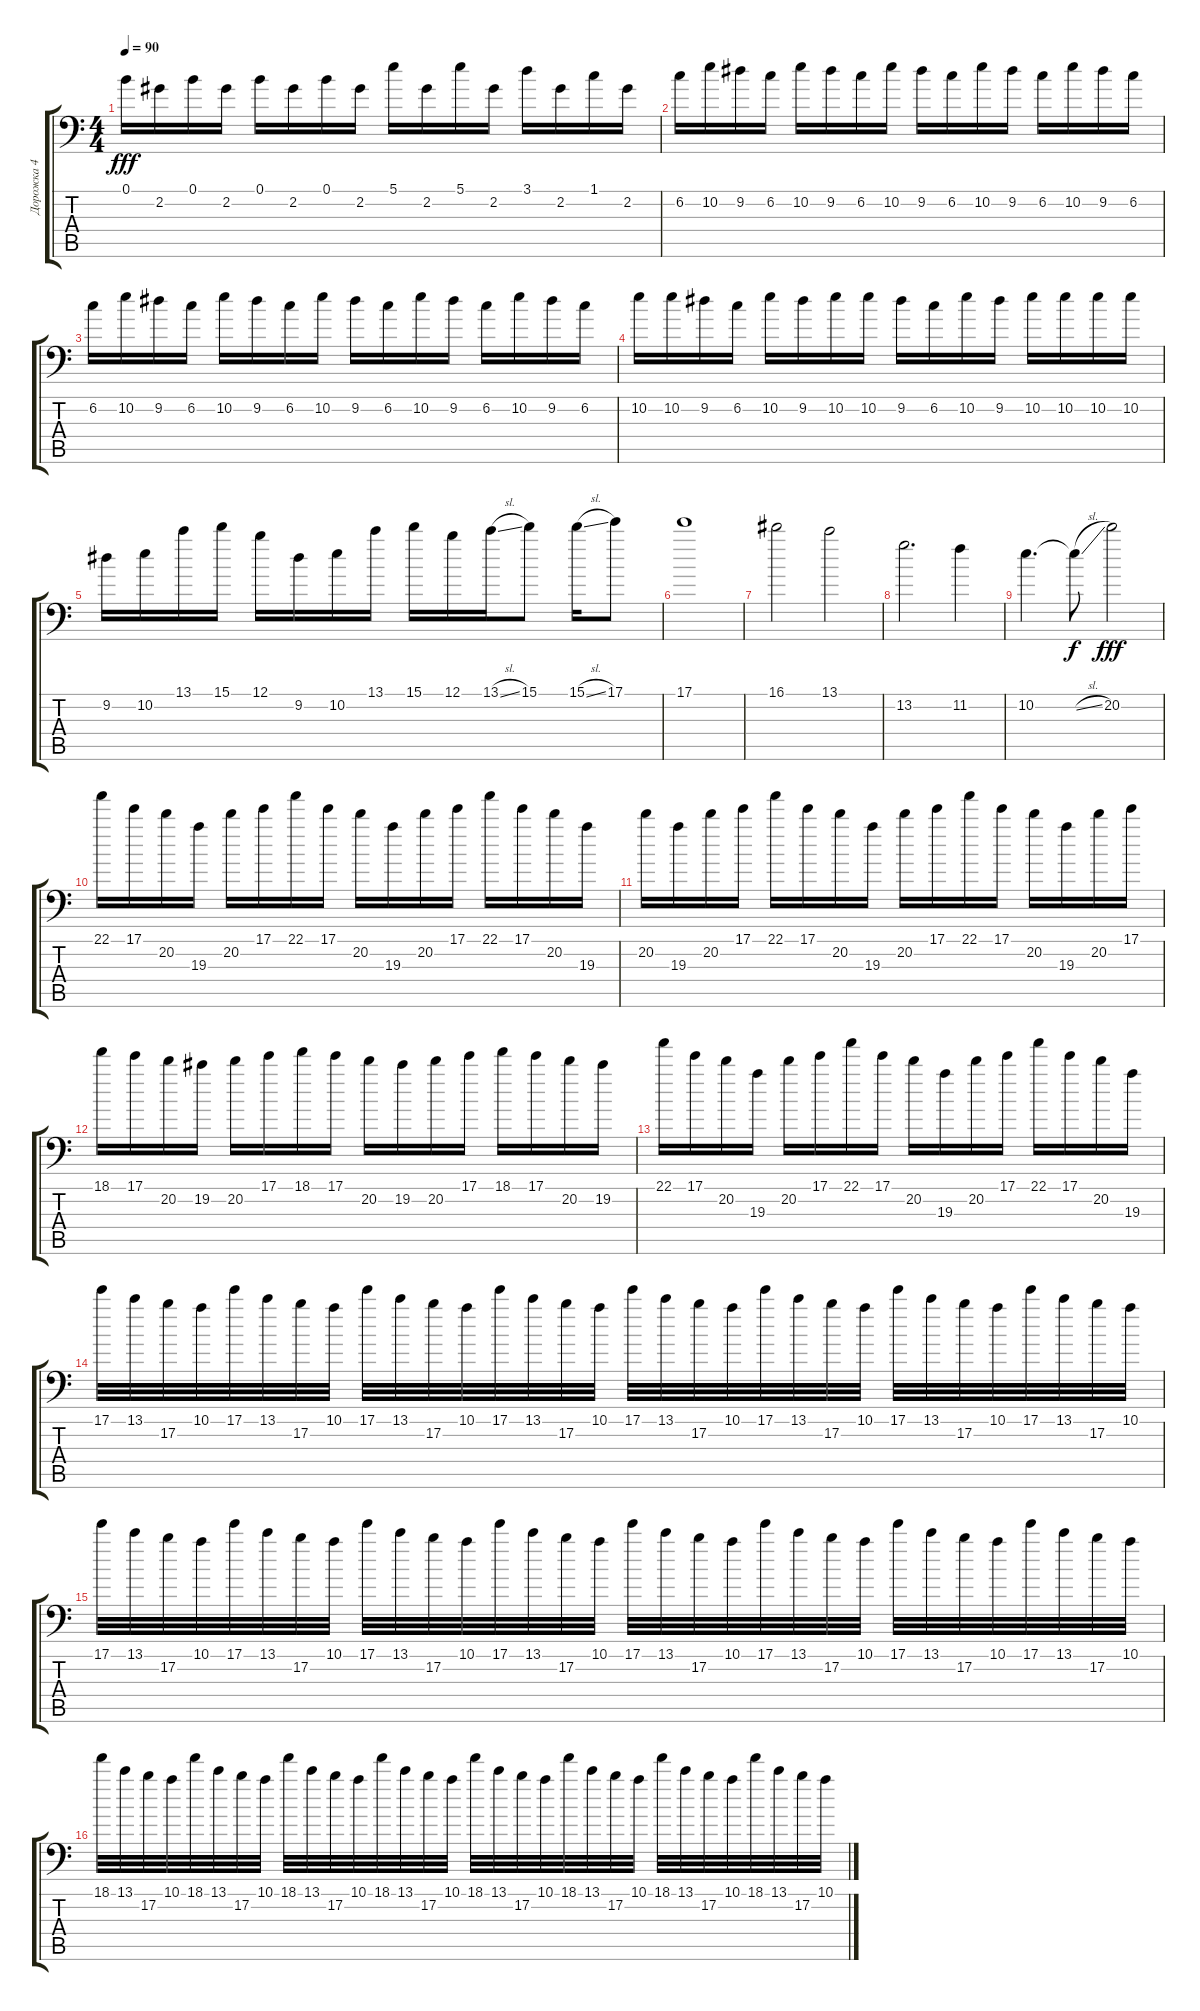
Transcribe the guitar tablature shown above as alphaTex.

\track ("Дорожка 4" "Дорожка 4") {instrument distortionguitar}
\staff {score tabs}
\tuning (B3 Gb3 D3 A2 E2 A1) {hide}
\ts (4 4)
\tempo 90
\clef f4
\ks c
0.1.16{dy fff} 2.2.16 0.1.16 2.2.16 0.1.16 2.2.16 0.1.16 2.2.16 5.1.16 2.2.16 5.1.16 2.2.16 3.1.16 2.2.16 1.1.16 2.2.16 |
6.2.16 10.2.16 9.2.16 6.2.16 10.2.16 9.2.16 6.2.16 10.2.16 9.2.16 6.2.16 10.2.16 9.2.16 6.2.16 10.2.16 9.2.16 6.2.16 |
6.2.16 10.2.16 9.2.16 6.2.16 10.2.16 9.2.16 6.2.16 10.2.16 9.2.16 6.2.16 10.2.16 9.2.16 6.2.16 10.2.16 9.2.16 6.2.16 |
10.2.16 10.2.16 9.2.16 6.2.16 10.2.16 9.2.16 10.2.16 10.2.16 9.2.16 6.2.16 10.2.16 9.2.16 10.2.16 10.2.16 10.2.16 10.2.16 |
9.2.16 10.2.16 13.1.16 15.1.16 12.1.16 9.2.16 10.2.16 13.1.16 15.1.16 12.1.16 13.1{sl}.16 15.1.8 15.1{sl}.16 17.1.8 |
17.1.1 |
16.1.2 13.1.2 |
13.2.2{d} 11.2.4 |
10.2.4{d} 10.2{sl t}.8{dy f} 20.2.2{dy fff} |
22.1.16 17.1.16 20.2.16 19.3.16 20.2.16 17.1.16 22.1.16 17.1.16 20.2.16 19.3.16 20.2.16 17.1.16 22.1.16 17.1.16 20.2.16 19.3.16 |
20.2.16 19.3.16 20.2.16 17.1.16 22.1.16 17.1.16 20.2.16 19.3.16 20.2.16 17.1.16 22.1.16 17.1.16 20.2.16 19.3.16 20.2.16 17.1.16 |
18.1.16 17.1.16 20.2.16 19.2.16 20.2.16 17.1.16 18.1.16 17.1.16 20.2.16 19.2.16 20.2.16 17.1.16 18.1.16 17.1.16 20.2.16 19.2.16 |
22.1.16 17.1.16 20.2.16 19.3.16 20.2.16 17.1.16 22.1.16 17.1.16 20.2.16 19.3.16 20.2.16 17.1.16 22.1.16 17.1.16 20.2.16 19.3.16 |
17.1.32 13.1.32 17.2.32 10.1.32 17.1.32 13.1.32 17.2.32 10.1.32 17.1.32 13.1.32 17.2.32 10.1.32 17.1.32 13.1.32 17.2.32 10.1.32 17.1.32 13.1.32 17.2.32 10.1.32 17.1.32 13.1.32 17.2.32 10.1.32 17.1.32 13.1.32 17.2.32 10.1.32 17.1.32 13.1.32 17.2.32 10.1.32 |
17.1.32 13.1.32 17.2.32 10.1.32 17.1.32 13.1.32 17.2.32 10.1.32 17.1.32 13.1.32 17.2.32 10.1.32 17.1.32 13.1.32 17.2.32 10.1.32 17.1.32 13.1.32 17.2.32 10.1.32 17.1.32 13.1.32 17.2.32 10.1.32 17.1.32 13.1.32 17.2.32 10.1.32 17.1.32 13.1.32 17.2.32 10.1.32 |
18.1.32 13.1.32 17.2.32 10.1.32 18.1.32 13.1.32 17.2.32 10.1.32 18.1.32 13.1.32 17.2.32 10.1.32 18.1.32 13.1.32 17.2.32 10.1.32 18.1.32 13.1.32 17.2.32 10.1.32 18.1.32 13.1.32 17.2.32 10.1.32 18.1.32 13.1.32 17.2.32 10.1.32 18.1.32 13.1.32 17.2.32 10.1.32
